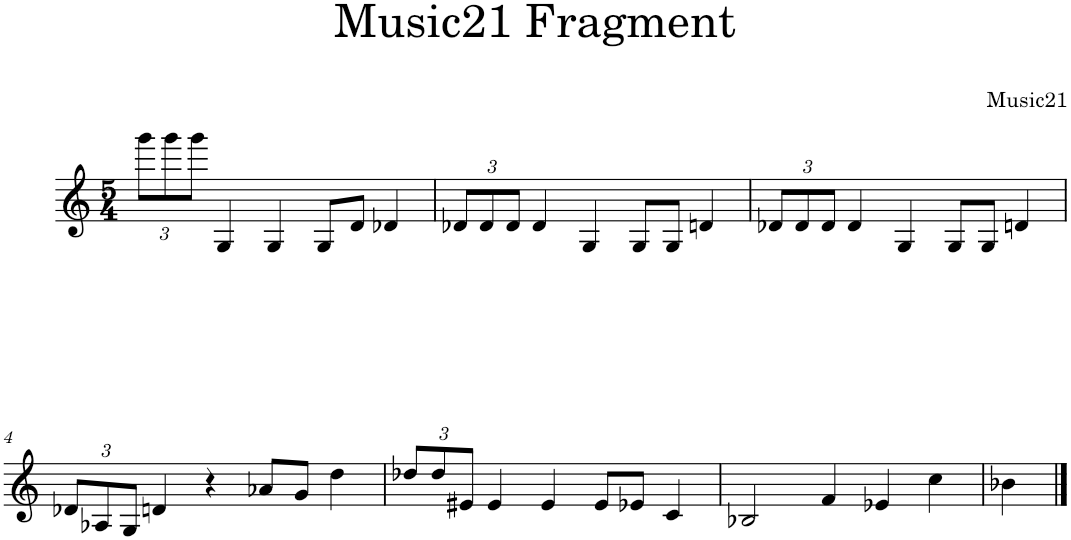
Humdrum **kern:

**kern
*part1
*staff1
*I"Violin
*I'Vln
*clefG2
*k[]
*M5/4
*Xbrackettup
=1
12ggg\L
12ggg\
12ggg\J
4G/
4G/
8G/L
8d/J
4d-X/
=2
12d-X/L
12d-/
12d-/J
4d-/
4G/
8G/L
8G/J
4dn/
=3
12d-X/L
12d-/
12d-/J
4d-/
4G/
8G/L
8G/J
4dn/
!!LO:LB:g=z
=4
12d-X/L
12A-X/
12G/J
4dn/
4r
8a-X/L
8g/J
4dd\
=5
12dd-X/L
12dd-/
12e#X/J
4e#/
4e#/
8e#/L
8e-X/J
4c/
=6
2B-X/
4f/
4e-X/
4cc\
=7
4b-X\
==
*-
